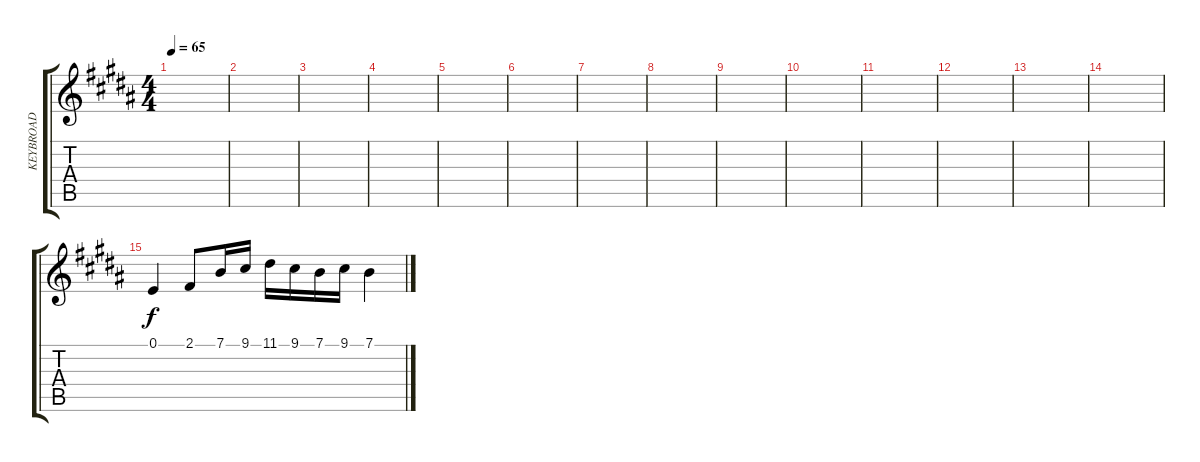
\track ("KEYBROAD" "KEYBROAD") {instrument violin}
\staff {score tabs}
\tuning (E4 B3 G3 D3 A2 E2) {hide}
\ts (4 4)
\tempo 65
\clef g2
\ks b
|
|
|
|
|
|
|
|
|
|
|
|
|
|
0.1.4 2.1.8 7.1.16 9.1.16 11.1.16 9.1.16 7.1.16 9.1.16 7.1.4
